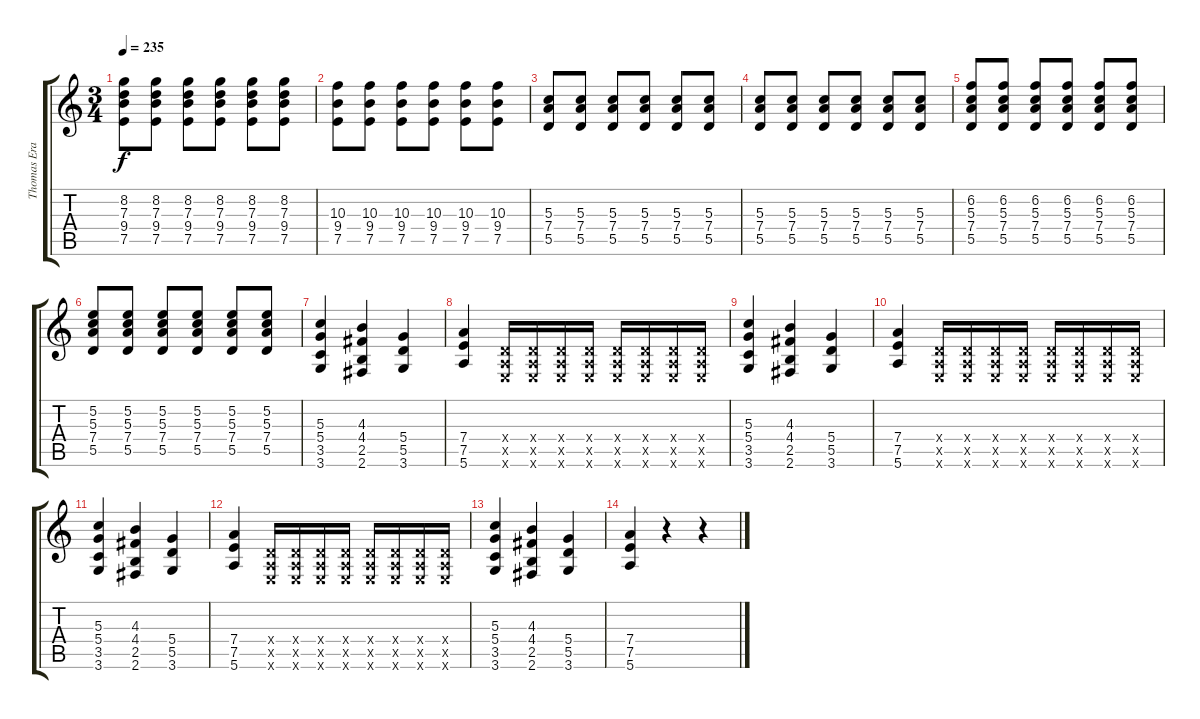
\track ("Thomas Erak (Left)" "Thomas Era") {instrument overdrivenguitar}
\staff {score tabs}
\tuning (E4 B3 G3 D3 A2 E2) {hide}
\ts (3 4)
\tempo 235
\clef g2
\ks c
(8.2 7.3 9.4 7.5).8{dy f} (8.2 7.3 9.4 7.5).8 (8.2 7.3 9.4 7.5).8 (8.2 7.3 9.4 7.5).8 (8.2 7.3 9.4 7.5).8 (8.2 7.3 9.4 7.5).8 |
(10.3 9.4 7.5).8 (10.3 9.4 7.5).8 (10.3 9.4 7.5).8 (10.3 9.4 7.5).8 (10.3 9.4 7.5).8 (10.3 9.4 7.5).8 |
(5.3 7.4 5.5).8 (5.3 7.4 5.5).8 (5.3 7.4 5.5).8 (5.3 7.4 5.5).8 (5.3 7.4 5.5).8 (5.3 7.4 5.5).8 |
(5.3 7.4 5.5).8 (5.3 7.4 5.5).8 (5.3 7.4 5.5).8 (5.3 7.4 5.5).8 (5.3 7.4 5.5).8 (5.3 7.4 5.5).8 |
(6.2 5.3 7.4 5.5).8 (6.2 5.3 7.4 5.5).8 (6.2 5.3 7.4 5.5).8 (6.2 5.3 7.4 5.5).8 (6.2 5.3 7.4 5.5).8 (6.2 5.3 7.4 5.5).8 |
(5.2 5.3 7.4 5.5).8 (5.2 5.3 7.4 5.5).8 (5.2 5.3 7.4 5.5).8 (5.2 5.3 7.4 5.5).8 (5.2 5.3 7.4 5.5).8 (5.2 5.3 7.4 5.5).8 |
(5.3 5.4 3.5 3.6).4 (4.3 4.4 2.5 2.6).4 (5.4 5.5 3.6).4 |
(7.4 7.5 5.6).4 (0.4{x} 0.5{x} 0.6{x}).16 (0.4{x} 0.5{x} 0.6{x}).16 (0.4{x} 0.5{x} 0.6{x}).16 (0.4{x} 0.5{x} 0.6{x}).16 (0.4{x} 0.5{x} 0.6{x}).16 (0.4{x} 0.5{x} 0.6{x}).16 (0.4{x} 0.5{x} 0.6{x}).16 (0.4{x} 0.5{x} 0.6{x}).16 |
(5.3 5.4 3.5 3.6).4 (4.3 4.4 2.5 2.6).4 (5.4 5.5 3.6).4 |
(7.4 7.5 5.6).4 (0.4{x} 0.5{x} 0.6{x}).16 (0.4{x} 0.5{x} 0.6{x}).16 (0.4{x} 0.5{x} 0.6{x}).16 (0.4{x} 0.5{x} 0.6{x}).16 (0.4{x} 0.5{x} 0.6{x}).16 (0.4{x} 0.5{x} 0.6{x}).16 (0.4{x} 0.5{x} 0.6{x}).16 (0.4{x} 0.5{x} 0.6{x}).16 |
(5.3 5.4 3.5 3.6).4 (4.3 4.4 2.5 2.6).4 (5.4 5.5 3.6).4 |
(7.4 7.5 5.6).4 (0.4{x} 0.5{x} 0.6{x}).16 (0.4{x} 0.5{x} 0.6{x}).16 (0.4{x} 0.5{x} 0.6{x}).16 (0.4{x} 0.5{x} 0.6{x}).16 (0.4{x} 0.5{x} 0.6{x}).16 (0.4{x} 0.5{x} 0.6{x}).16 (0.4{x} 0.5{x} 0.6{x}).16 (0.4{x} 0.5{x} 0.6{x}).16 |
(5.3 5.4 3.5 3.6).4 (4.3 4.4 2.5 2.6).4 (5.4 5.5 3.6).4 |
(7.4 7.5 5.6).4 r.4 r.4
